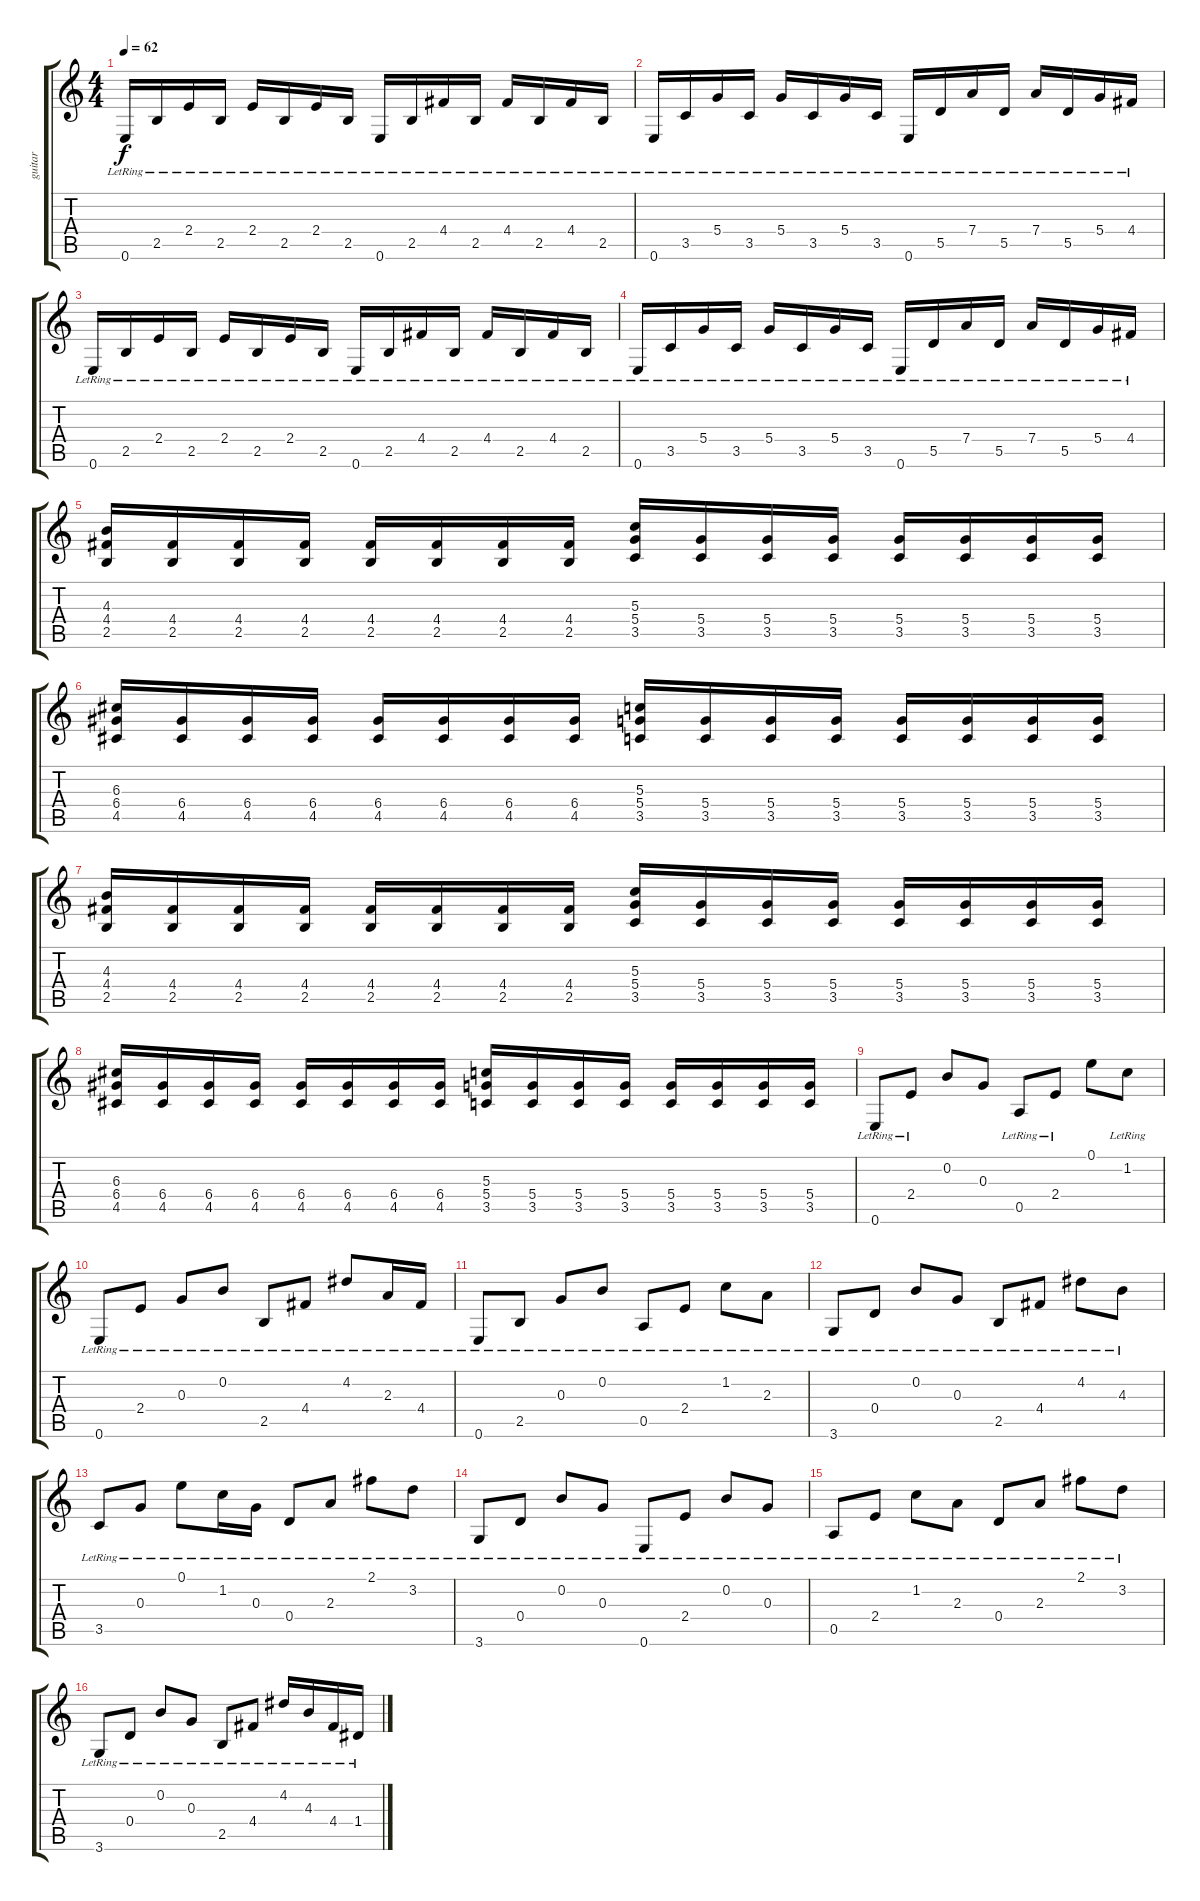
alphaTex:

\track ("guitar" "guitar") {instrument electricguitarjazz}
\staff {score tabs}
\tuning (E4 B3 G3 D3 A2 E2) {hide}
\ts (4 4)
\tempo 62
\clef g2
\ks c
0.6{lr}.16{dy f} 2.5{lr}.16 2.4{lr}.16 2.5{lr}.16 2.4{lr}.16 2.5{lr}.16 2.4{lr}.16 2.5{lr}.16 0.6{lr}.16 2.5{lr}.16 4.4{lr}.16 2.5{lr}.16 4.4{lr}.16 2.5{lr}.16 4.4{lr}.16 2.5{lr}.16 |
0.6{lr}.16 3.5{lr}.16 5.4{lr}.16 3.5{lr}.16 5.4{lr}.16 3.5{lr}.16 5.4{lr}.16{txt ""} 3.5{lr}.16 0.6{lr}.16 5.5{lr}.16 7.4{lr}.16 5.5{lr}.16 7.4{lr}.16 5.5{lr}.16 5.4{lr}.16 4.4{lr}.16 |
0.6{lr}.16 2.5{lr}.16 2.4{lr}.16 2.5{lr}.16 2.4{lr}.16 2.5{lr}.16 2.4{lr}.16 2.5{lr}.16 0.6{lr}.16 2.5{lr}.16 4.4{lr}.16 2.5{lr}.16 4.4{lr}.16 2.5{lr}.16 4.4{lr}.16 2.5{lr}.16 |
0.6{lr}.16 3.5{lr}.16 5.4{lr}.16 3.5{lr}.16 5.4{lr}.16 3.5{lr}.16 5.4{lr}.16 3.5{lr}.16 0.6{lr}.16 5.5{lr}.16 7.4{lr}.16 5.5{lr}.16 7.4{lr}.16 5.5{lr}.16 5.4{lr}.16 4.4{lr}.16 |
(4.3 4.4 2.5).16{instrument distortionguitar} (4.4 2.5).16 (4.4 2.5).16 (4.4 2.5).16 (4.4 2.5).16 (4.4 2.5).16 (4.4 2.5).16 (4.4 2.5).16 (5.3 5.4 3.5).16 (5.4 3.5).16 (5.4 3.5).16 (5.4 3.5).16 (5.4 3.5).16 (5.4 3.5).16 (5.4 3.5).16 (5.4 3.5).16 |
(6.3 6.4 4.5).16 (6.4 4.5).16 (6.4 4.5).16 (6.4 4.5).16 (6.4 4.5).16 (6.4 4.5).16 (6.4 4.5).16 (6.4 4.5).16 (5.3 5.4 3.5).16 (5.4 3.5).16 (5.4 3.5).16 (5.4 3.5).16 (5.4 3.5).16 (5.4 3.5).16 (5.4 3.5).16 (5.4 3.5).16 |
(4.3 4.4 2.5).16 (4.4 2.5).16 (4.4 2.5).16{txt ""} (4.4 2.5).16 (4.4 2.5).16 (4.4 2.5).16 (4.4 2.5).16 (4.4 2.5).16 (5.3 5.4 3.5).16 (5.4 3.5).16 (5.4 3.5).16 (5.4 3.5).16 (5.4 3.5).16 (5.4 3.5).16 (5.4 3.5).16 (5.4 3.5).16 |
(6.3 6.4 4.5).16 (6.4 4.5).16 (6.4 4.5).16 (6.4 4.5).16 (6.4 4.5).16 (6.4 4.5).16 (6.4 4.5).16 (6.4 4.5).16 (5.3 5.4 3.5).16 (5.4 3.5).16 (5.4 3.5).16 (5.4 3.5).16 (5.4 3.5).16 (5.4 3.5).16 (5.4 3.5).16 (5.4 3.5).16 |
0.6{lr}.8{volume 10 instrument electricguitarjazz} 2.4{lr}.8 0.2.8 0.3.8 0.5{lr}.8 2.4{lr}.8 0.1.8 1.2{lr}.8 |
0.6{lr}.8 2.4{lr}.8 0.3{lr}.8 0.2{lr}.8 2.5{lr}.8 4.4{lr}.8 4.2{lr}.8 2.3{lr}.16 4.4{lr}.16 |
0.6{lr}.8 2.5{lr}.8 0.3{lr}.8 0.2{lr}.8 0.5{lr}.8 2.4{lr}.8 1.2{lr}.8 2.3{lr}.8 |
3.6{lr}.8 0.4{lr}.8 0.2{lr}.8 0.3{lr}.8 2.5{lr}.8 4.4{lr}.8 4.2{lr}.8 4.3{lr}.8 |
3.5{lr}.8 0.3{lr}.8 0.1{lr}.8 1.2{lr}.16 0.3{lr}.16 0.4{lr}.8 2.3{lr}.8 2.1{lr}.8 3.2{lr}.8 |
3.6{lr}.8 0.4{lr}.8 0.2{lr}.8 0.3{lr}.8 0.6{lr}.8 2.4{lr}.8 0.2{lr}.8 0.3{lr}.8 |
0.5{lr}.8 2.4{lr}.8 1.2{lr}.8 2.3{lr}.8 0.4{lr}.8 2.3{lr}.8 2.1{lr}.8 3.2{lr}.8 |
3.6{lr}.8 0.4{lr}.8 0.2{lr}.8 0.3{lr}.8 2.5{lr}.8 4.4{lr}.8 4.2{lr}.16 4.3{lr}.16 4.4{lr}.16 1.4{lr}.16
